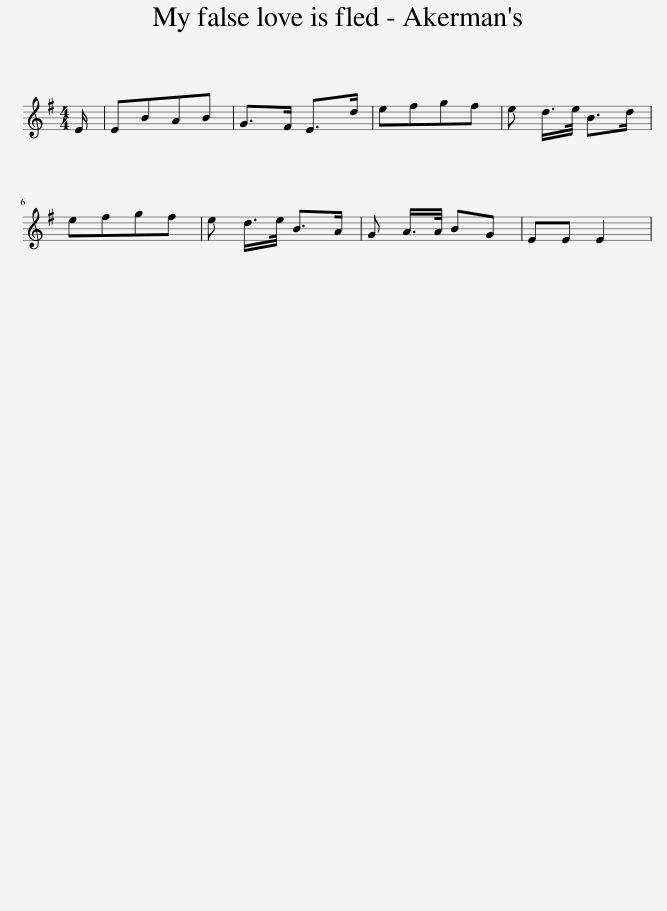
X:1
L:1/8
M:4/4
I:linebreak $
K:G
V:1 treble
V:1
 E/ | EBAB | G>F E>d | efgf | e d/>e/ B>d |$ %5
 efgf | e d/>e/ B>A | G A/>A/ BG | EE E2 | %9
